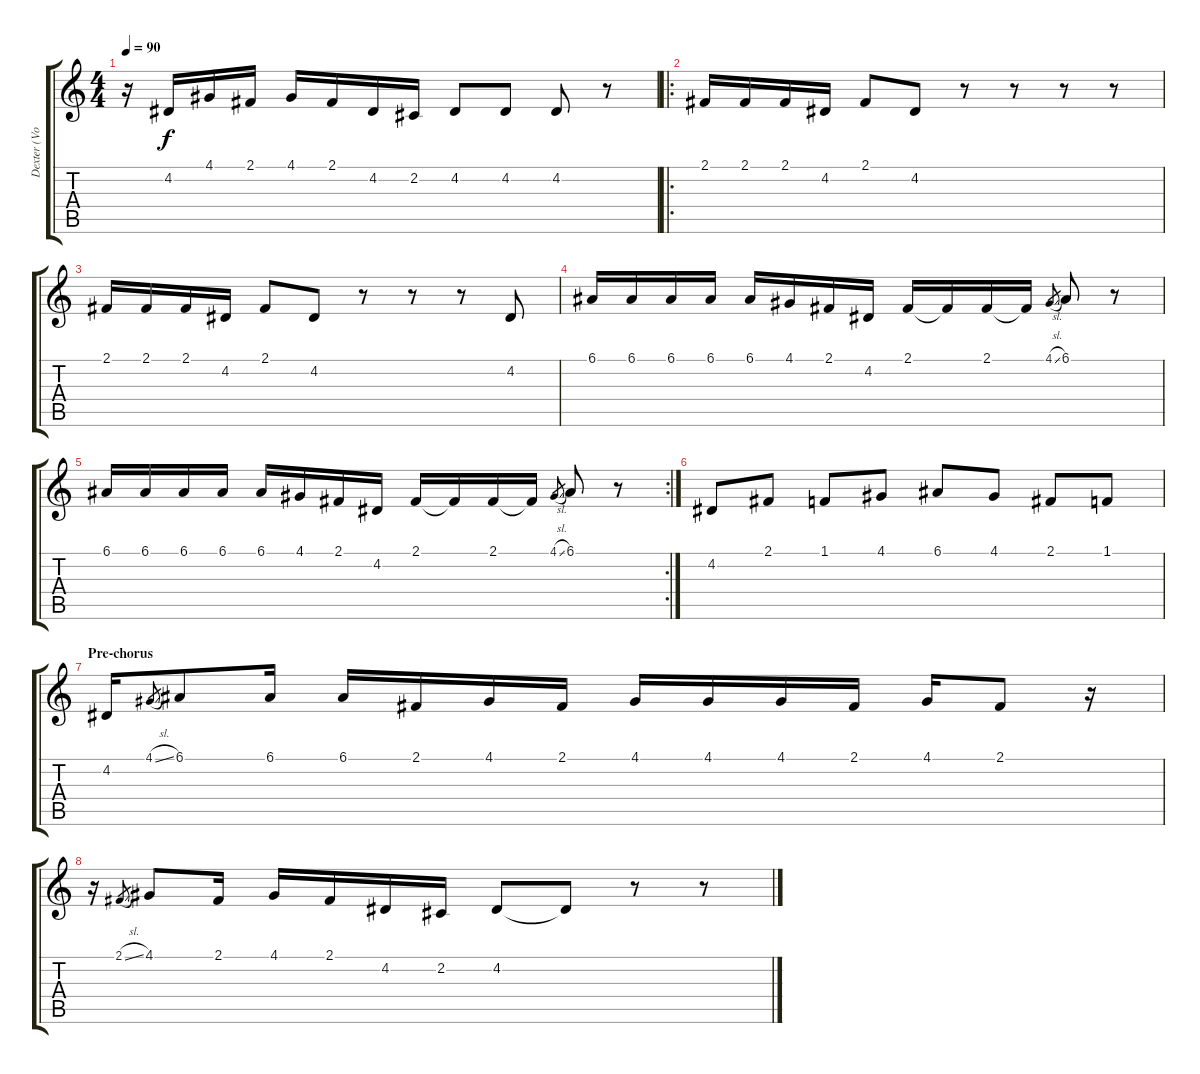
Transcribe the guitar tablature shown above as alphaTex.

\track ("Dexter (Vocals)" "Dexter (Vo") {instrument oboe}
\staff {score tabs}
\tuning (E4 B3 G3 D3 A2 E2) {hide}
\ts (4 4)
\tempo 90
\clef g2
\ks c
r.16{dy f} 4.2.16 4.1.16 2.1.16 4.1.16 2.1.16 4.2.16 2.2.16 4.2.8 4.2.8 4.2.8 r.8 |
\ro
2.1.16 2.1.16 2.1.16 4.2.16 2.1.8 4.2.8 r.8 r.8 r.8 r.8 |
2.1.16 2.1.16 2.1.16 4.2.16 2.1.8 4.2.8 r.8 r.8 r.8 4.2.8 |
6.1.16 6.1.16 6.1.16 6.1.16 6.1.16 4.1.16 2.1.16 4.2.16 2.1.16 2.1{t}.16 2.1.16 2.1{t}.16 4.1{sl}.8{gr} 6.1.8 r.8 |
\rc 2
6.1.16 6.1.16 6.1.16 6.1.16 6.1.16 4.1.16 2.1.16 4.2.16 2.1.16 2.1{t}.16 2.1.16 2.1{t}.16 4.1{sl}.8{gr} 6.1.8 r.8 |
4.2.8 2.1.8 1.1.8 4.1.8 6.1.8 4.1.8 2.1.8 1.1.8 |
\section ("" "Pre-chorus")
4.2.16 4.1{sl}.8{gr} 6.1.8 6.1.16 6.1.16 2.1.16 4.1.16 2.1.16 4.1.16 4.1.16 4.1.16 2.1.16 4.1.16 2.1.8 r.16 |
r.16 2.1{sl}.8{gr} 4.1.8 2.1.16 4.1.16 2.1.16 4.2.16 2.2.16 4.2.8 4.2{t}.8 r.8 r.8
